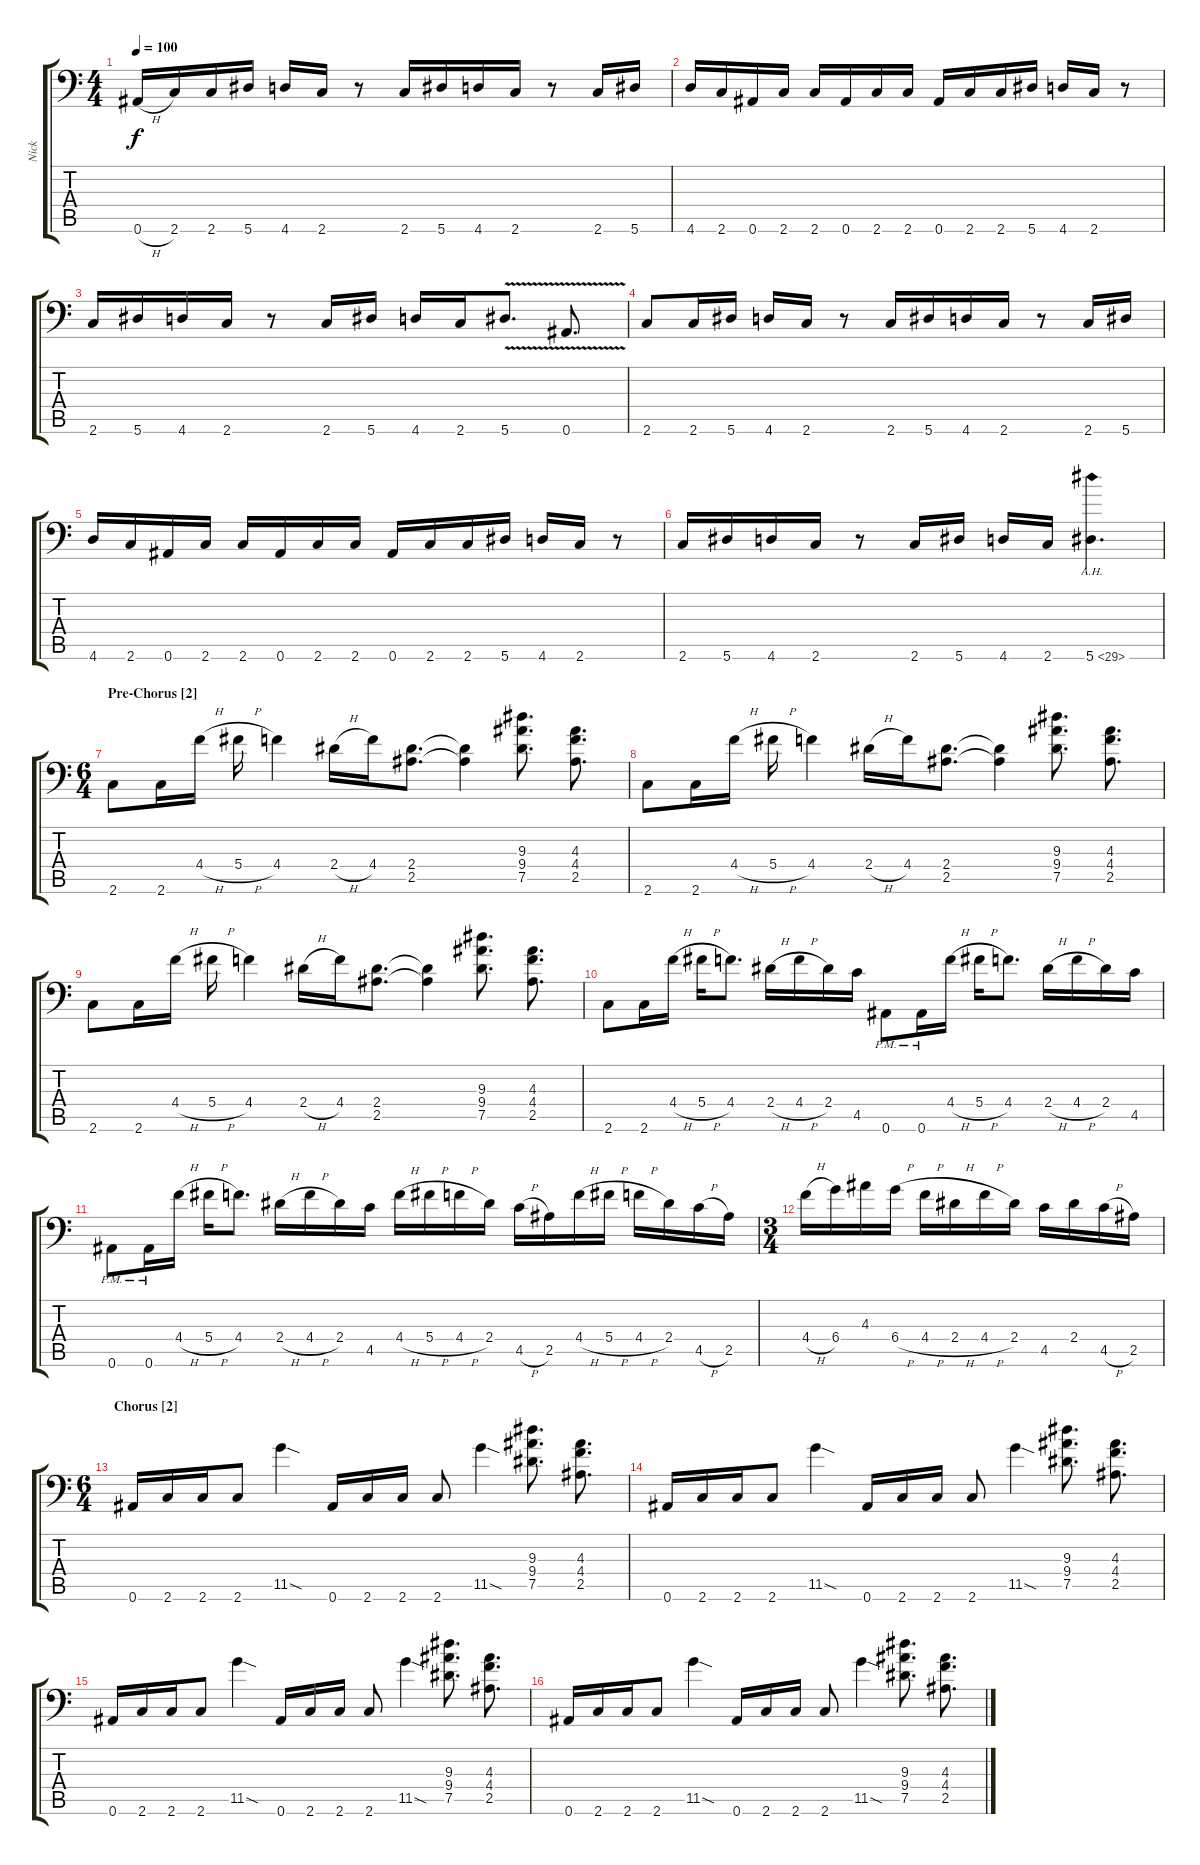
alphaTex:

\track ("Nick" "Nick") {instrument distortionguitar}
\staff {score tabs}
\tuning (Eb4 Bb3 Gb3 Db3 Ab2 Bb1) {hide}
\ts (4 4)
\tempo 100
\clef f4
\ks c
0.6{h}.16{dy f} 2.6.16 2.6.16 5.6.16 4.6.16 2.6.16 r.8 2.6.16 5.6.16 4.6.16 2.6.16 r.8 2.6.16 5.6.16 |
4.6.16 2.6.16 0.6.16 2.6.16 2.6.16 0.6.16 2.6.16 2.6.16 0.6.16 2.6.16 2.6.16 5.6.16 4.6.16 2.6.16 r.8 |
2.6.16 5.6.16 4.6.16 2.6.16 r.8 2.6.16 5.6.16 4.6.16 2.6.16 5.6{v}.8{d} 0.6{v}.8{d} |
2.6.8 2.6.16 5.6.16 4.6.16 2.6.16 r.8 2.6.16 5.6.16 4.6.16 2.6.16 r.8 2.6.16 5.6.16 |
4.6.16 2.6.16 0.6.16 2.6.16 2.6.16 0.6.16 2.6.16 2.6.16 0.6.16 2.6.16 2.6.16 5.6.16 4.6.16 2.6.16 r.8 |
2.6.16 5.6.16 4.6.16 2.6.16 r.8 2.6.16 5.6.16 4.6.16 2.6.16 5.6{ah 24}.4{d} |
\ts (6 4)
\section ("" "Pre-Chorus [2]")
2.6.8 2.6.16 4.4{h}.16 5.4{h}.16 4.4.4 2.4{h}.16 4.4.16 (2.4 2.5).8{d} (2.4{t} 2.5{t}).4 (9.3 9.4 7.5).8{d} (4.3 4.4 2.5).8{d} |
2.6.8 2.6.16 4.4{h}.16 5.4{h}.16 4.4.4 2.4{h}.16 4.4.16 (2.4 2.5).8{d} (2.4{t} 2.5{t}).4 (9.3 9.4 7.5).8{d} (4.3 4.4 2.5).8{d} |
2.6.8 2.6.16 4.4{h}.16 5.4{h}.16 4.4.4 2.4{h}.16 4.4.16 (2.4 2.5).8{d} (2.4{t} 2.5{t}).4 (9.3 9.4 7.5).8{d} (4.3 4.4 2.5).8{d} |
2.6.8 2.6.16 4.4{h}.16 5.4{h}.16 4.4.8{d} 2.4{h}.16 4.4{h}.16 2.4.16 4.5.16 0.6{pm}.8 0.6{pm}.16 4.4{h}.16 5.4{h}.16 4.4.8{d} 2.4{h}.16 4.4{h}.16 2.4.16 4.5.16 |
0.6{pm}.8 0.6{pm}.16 4.4{h}.16 5.4{h}.16 4.4.8{d} 2.4{h}.16 4.4{h}.16 2.4.16 4.5.16 4.4{h}.16 5.4{h}.16 4.4{h}.16 2.4.16 4.5{h}.16 2.5.16 4.4{h}.16 5.4{h}.16 4.4{h}.16 2.4.16 4.5{h}.16 2.5.16 |
\ts (3 4)
4.4{h}.16 6.4.16 4.3.16 6.4{h}.16 4.4{h}.16 2.4{h}.16 4.4{h}.16 2.4.16 4.5.16 2.4.16 4.5{h}.16 2.5.16 |
\ts (6 4)
\section ("" "Chorus [2]")
0.6.16 2.6.16 2.6.16 2.6.8 11.5{sod}.4 0.6.16 2.6.16 2.6.16 2.6.8 11.5{sod}.4 (9.3 9.4 7.5).8{d} (4.3 4.4 2.5).8{d} |
0.6.16 2.6.16 2.6.16 2.6.8 11.5{sod}.4 0.6.16 2.6.16 2.6.16 2.6.8 11.5{sod}.4 (9.3 9.4 7.5).8{d} (4.3 4.4 2.5).8{d} |
0.6.16 2.6.16 2.6.16 2.6.8 11.5{sod}.4 0.6.16 2.6.16 2.6.16 2.6.8 11.5{sod}.4 (9.3 9.4 7.5).8{d} (4.3 4.4 2.5).8{d} |
0.6.16 2.6.16 2.6.16 2.6.8 11.5{sod}.4 0.6.16 2.6.16 2.6.16 2.6.8 11.5{sod}.4 (9.3 9.4 7.5).8{d} (4.3 4.4 2.5).8{d}
